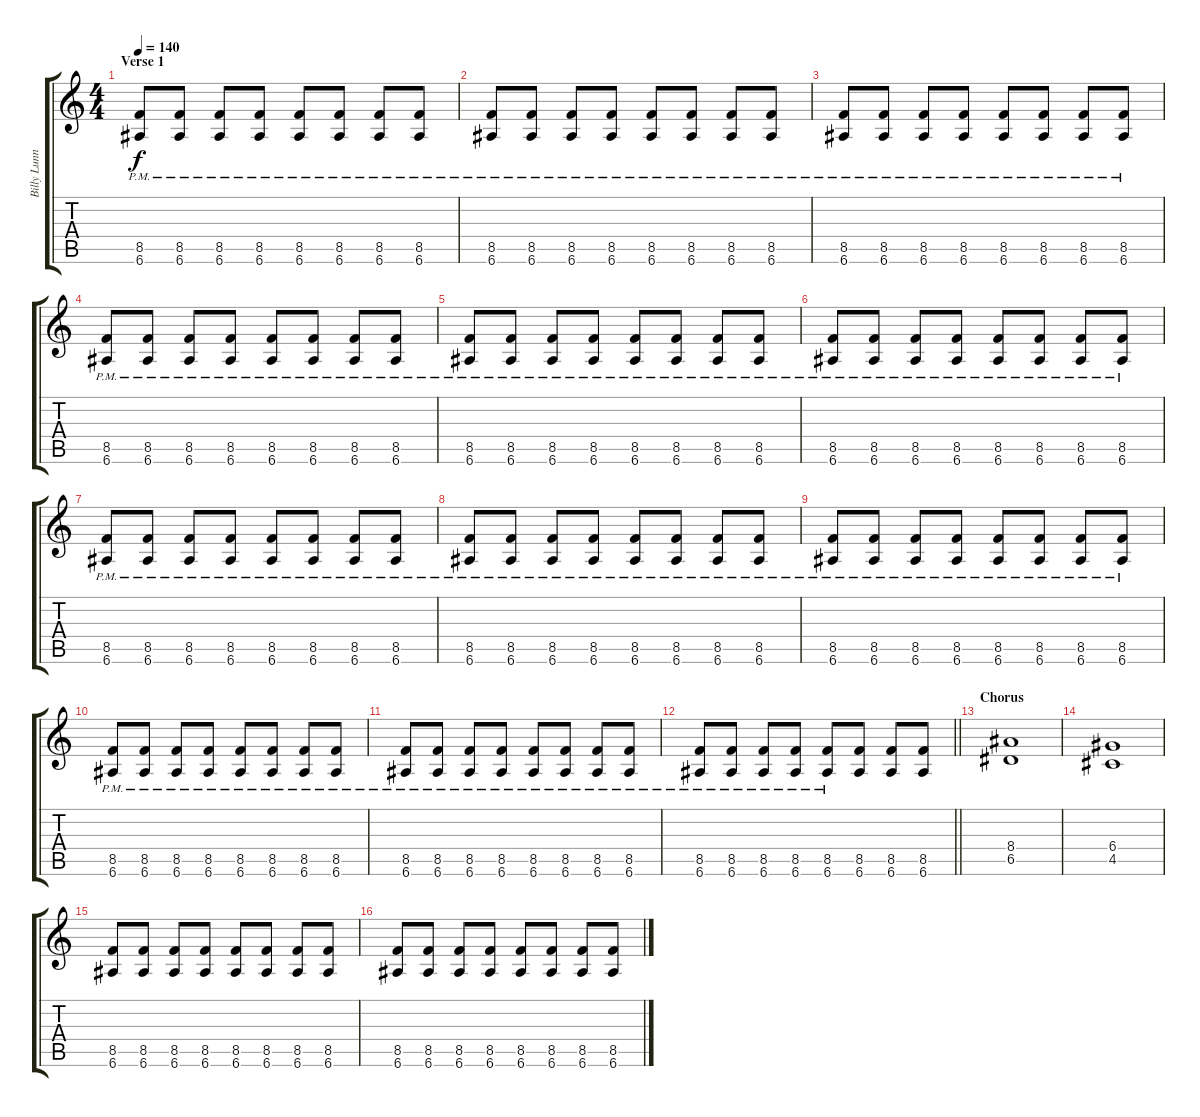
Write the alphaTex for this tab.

\track ("Billy Lunn (Guitar)" "Billy Lunn") {instrument distortionguitar}
\staff {score tabs}
\tuning (E4 B3 G3 D3 A2 E2) {hide}
\ts (4 4)
\section ("" "Verse 1")
\tempo 140
\clef g2
\ks c
(8.5{pm} 6.6{pm}).8{dy f instrument distortionguitar} (8.5{pm} 6.6{pm}).8 (8.5{pm} 6.6{pm}).8 (8.5{pm} 6.6{pm}).8 (8.5{pm} 6.6{pm}).8 (8.5{pm} 6.6{pm}).8 (8.5{pm} 6.6{pm}).8 (8.5{pm} 6.6{pm}).8 |
(8.5{pm} 6.6{pm}).8 (8.5{pm} 6.6{pm}).8 (8.5{pm} 6.6{pm}).8 (8.5{pm} 6.6{pm}).8 (8.5{pm} 6.6{pm}).8 (8.5{pm} 6.6{pm}).8 (8.5{pm} 6.6{pm}).8 (8.5{pm} 6.6{pm}).8 |
(8.5{pm} 6.6{pm}).8 (8.5{pm} 6.6{pm}).8 (8.5{pm} 6.6{pm}).8 (8.5{pm} 6.6{pm}).8 (8.5{pm} 6.6{pm}).8 (8.5{pm} 6.6{pm}).8 (8.5{pm} 6.6{pm}).8 (8.5{pm} 6.6{pm}).8 |
(8.5{pm} 6.6{pm}).8 (8.5{pm} 6.6{pm}).8 (8.5{pm} 6.6{pm}).8 (8.5{pm} 6.6{pm}).8 (8.5{pm} 6.6{pm}).8 (8.5{pm} 6.6{pm}).8 (8.5{pm} 6.6{pm}).8 (8.5{pm} 6.6{pm}).8 |
(8.5{pm} 6.6{pm}).8 (8.5{pm} 6.6{pm}).8 (8.5{pm} 6.6{pm}).8 (8.5{pm} 6.6{pm}).8 (8.5{pm} 6.6{pm}).8 (8.5{pm} 6.6{pm}).8 (8.5{pm} 6.6{pm}).8 (8.5{pm} 6.6{pm}).8 |
(8.5{pm} 6.6{pm}).8 (8.5{pm} 6.6{pm}).8 (8.5{pm} 6.6{pm}).8 (8.5{pm} 6.6{pm}).8 (8.5{pm} 6.6{pm}).8 (8.5{pm} 6.6{pm}).8 (8.5{pm} 6.6{pm}).8 (8.5{pm} 6.6{pm}).8 |
(8.5{pm} 6.6{pm}).8 (8.5{pm} 6.6{pm}).8 (8.5{pm} 6.6{pm}).8 (8.5{pm} 6.6{pm}).8 (8.5{pm} 6.6{pm}).8 (8.5{pm} 6.6{pm}).8 (8.5{pm} 6.6{pm}).8 (8.5{pm} 6.6{pm}).8 |
(8.5{pm} 6.6{pm}).8 (8.5{pm} 6.6{pm}).8 (8.5{pm} 6.6{pm}).8 (8.5{pm} 6.6{pm}).8 (8.5{pm} 6.6{pm}).8 (8.5{pm} 6.6{pm}).8 (8.5{pm} 6.6{pm}).8 (8.5{pm} 6.6{pm}).8 |
(8.5{pm} 6.6{pm}).8 (8.5{pm} 6.6{pm}).8 (8.5{pm} 6.6{pm}).8 (8.5{pm} 6.6{pm}).8 (8.5{pm} 6.6{pm}).8 (8.5{pm} 6.6{pm}).8 (8.5{pm} 6.6{pm}).8 (8.5{pm} 6.6{pm}).8 |
(8.5{pm} 6.6{pm}).8 (8.5{pm} 6.6{pm}).8 (8.5{pm} 6.6{pm}).8 (8.5{pm} 6.6{pm}).8 (8.5{pm} 6.6{pm}).8 (8.5{pm} 6.6{pm}).8 (8.5{pm} 6.6{pm}).8 (8.5{pm} 6.6{pm}).8 |
(8.5{pm} 6.6{pm}).8 (8.5{pm} 6.6{pm}).8 (8.5{pm} 6.6{pm}).8 (8.5{pm} 6.6{pm}).8 (8.5{pm} 6.6{pm}).8 (8.5{pm} 6.6{pm}).8 (8.5{pm} 6.6{pm}).8 (8.5{pm} 6.6{pm}).8 |
\barLineRight lightlight
(8.5{pm} 6.6{pm}).8 (8.5{pm} 6.6{pm}).8 (8.5{pm} 6.6{pm}).8 (8.5 6.6{pm}).8 (8.5 6.6{pm}).8 (8.5 6.6).8 (8.5 6.6).8 (8.5 6.6).8 |
\section ("" "Chorus")
(8.4 6.5).1 |
(6.4 4.5).1 |
(8.5 6.6).8 (8.5 6.6).8 (8.5 6.6).8 (8.5 6.6).8 (8.5 6.6).8 (8.5 6.6).8 (8.5 6.6).8 (8.5 6.6).8 |
(8.5 6.6).8 (8.5 6.6).8 (8.5 6.6).8 (8.5 6.6).8 (8.5 6.6).8 (8.5 6.6).8 (8.5 6.6).8 (8.5 6.6).8
